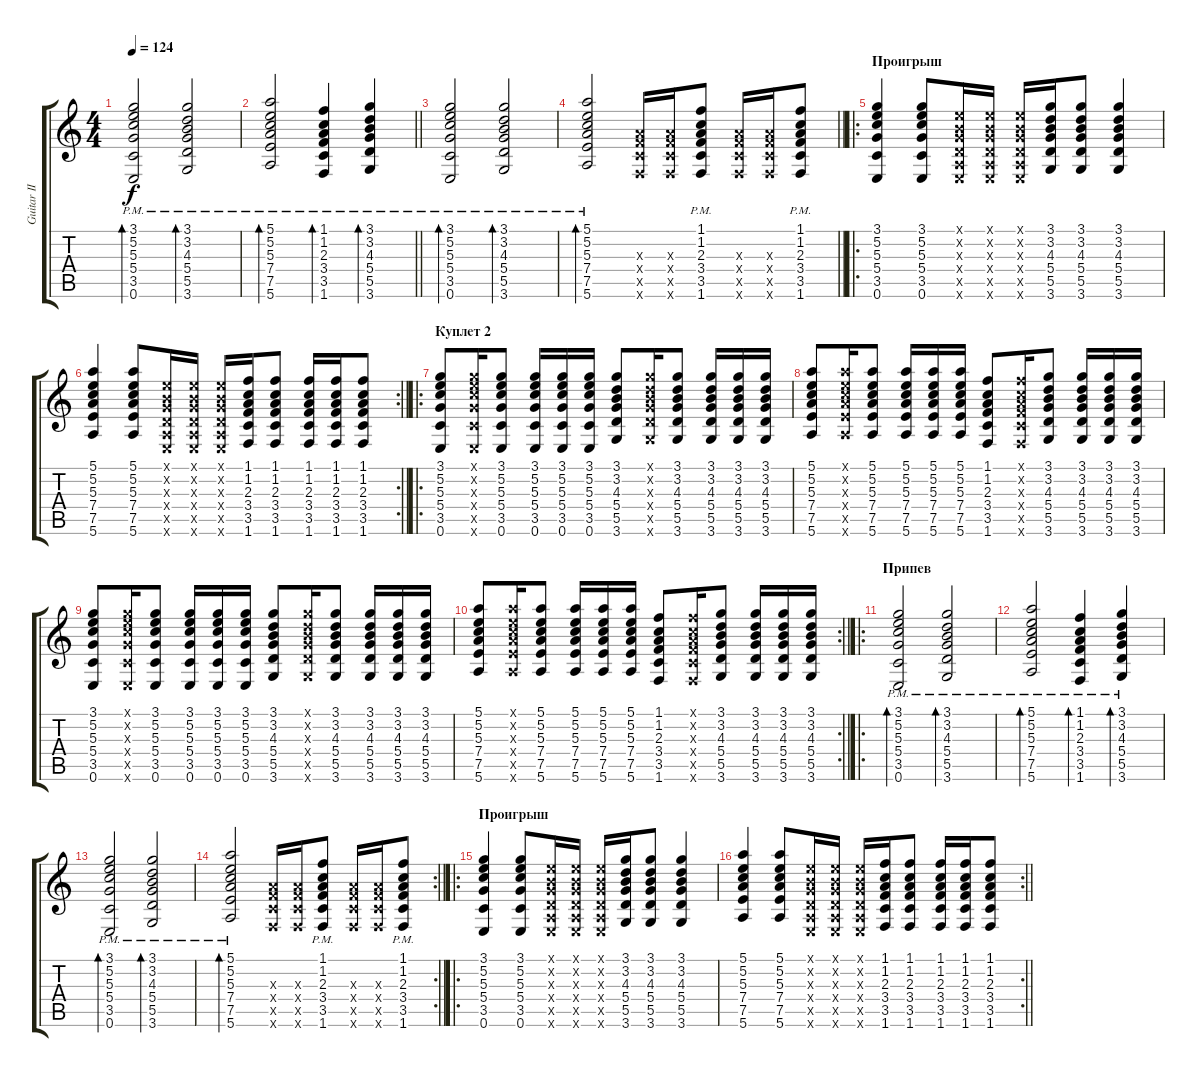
\track ("Guitar II" "Guitar II") {instrument electricguitarclean}
\staff {score tabs}
\tuning (E4 B3 G3 D3 A2 E2) {hide}
\ts (4 4)
\tempo 124
\clef g2
\ks c
(3.1{pm} 5.2{pm} 5.3 5.4 3.5 0.6).2{bd 120 dy f volume 8} (3.1{pm} 3.2 4.3 5.4 5.5 3.6).2{bd 120} |
\barLineRight lightlight
(5.1{pm} 5.2 5.3 7.4 7.5 5.6).2{bd 120} (1.1{pm} 1.2 2.3 3.4 3.5 1.6).4{bd 120} (3.1{pm} 3.2 4.3 5.4 5.5 3.6).4{bd 120} |
(3.1{pm} 5.2 5.3 5.4 3.5 0.6).2{bd 120} (3.1{pm} 3.2 4.3 5.4 5.5 3.6).2{bd 120} |
\barLineRight lightlight
(5.1{pm} 5.2 5.3 7.4 7.5 5.6).2{bd 120} (2.3{x} 3.4{x} 3.5{x} 1.6{x}).16 (2.3{x} 3.4{x} 3.5{x} 1.6{x}).16 (1.1{pm} 1.2 2.3 3.4 3.5 1.6).8 (2.3{x} 3.4{x} 3.5{x} 1.6{x}).16 (2.3{x} 3.4{x} 3.5{x} 1.6{x}).16 (1.1{pm} 1.2 2.3 3.4 3.5 1.6).8 |
\ro
\section ("" "Проигрыш")
(3.1 5.2 5.3 5.4 3.5 0.6).4{volume 10} (3.1 5.2 5.3 5.4 3.5 0.6).8 (0.1{x} 0.2{x} 0.3{x} 0.4{x} 0.5{x} 0.6{x}).16 (0.1{x} 0.2{x} 0.3{x} 0.4{x} 0.5{x} 0.6{x}).16 (0.1{x} 0.2{x} 0.3{x} 0.4{x} 0.5{x} 0.6{x}).16 (3.1 3.2 4.3 5.4 5.5 3.6).16 (3.1 3.2 4.3 5.4 5.5 3.6).8 (3.1 3.2 4.3 5.4 5.5 3.6).4 |
\rc 2
\barLineRight lightlight
(5.1 5.2 5.3 7.4 7.5 5.6).4 (5.1 5.2 5.3 7.4 7.5 5.6).8 (0.1{x} 0.2{x} 0.3{x} 0.4{x} 0.5{x} 0.6{x}).16 (0.1{x} 0.2{x} 0.3{x} 0.4{x} 0.5{x} 0.6{x}).16 (0.1{x} 0.2{x} 0.3{x} 0.4{x} 0.5{x} 0.6{x}).16 (1.1 1.2 2.3 3.4 3.5 1.6).16 (1.1 1.2 2.3 3.4 3.5 1.6).8 (1.1 1.2 2.3 3.4 3.5 1.6).16 (1.1 1.2 2.3 3.4 3.5 1.6).16 (1.1 1.2 2.3 3.4 3.5 1.6).8 |
\ro
\section ("" "Куплет 2")
(3.1 5.2 5.3 5.4 3.5 0.6).8 (3.1{x} 5.2{x} 5.3{x} 5.4{x} 3.5{x} 0.6{x}).16 (3.1 5.2 5.3 5.4 3.5 0.6).8 (3.1 5.2 5.3 5.4 3.5 0.6).16 (3.1 5.2 5.3 5.4 3.5 0.6).16 (3.1 5.2 5.3 5.4 3.5 0.6).16 (3.1 3.2 4.3 5.4 5.5 3.6).8 (3.1{x} 3.2{x} 4.3{x} 5.4{x} 5.5{x} 3.6{x}).16 (3.1 3.2 4.3 5.4 5.5 3.6).8 (3.1 3.2 4.3 5.4 5.5 3.6).16 (3.1 3.2 4.3 5.4 5.5 3.6).16 (3.1 3.2 4.3 5.4 5.5 3.6).16 |
(5.1 5.2 5.3 7.4 7.5 5.6).8 (5.1{x} 5.2{x} 5.3{x} 7.4{x} 7.5{x} 5.6{x}).16 (5.1 5.2 5.3 7.4 7.5 5.6).8 (5.1 5.2 5.3 7.4 7.5 5.6).16 (5.1 5.2 5.3 7.4 7.5 5.6).16 (5.1 5.2 5.3 7.4 7.5 5.6).16 (1.1 1.2 2.3 3.4 3.5 1.6).8 (1.1{x} 1.2{x} 2.3{x} 3.4{x} 3.5{x} 1.6{x}).16 (3.1 3.2 4.3 5.4 5.5 3.6).8 (3.1 3.2 4.3 5.4 5.5 3.6).16 (3.1 3.2 4.3 5.4 5.5 3.6).16 (3.1 3.2 4.3 5.4 5.5 3.6).16 |
(3.1 5.2 5.3 5.4 3.5 0.6).8 (3.1{x} 5.2{x} 5.3{x} 5.4{x} 3.5{x} 0.6{x}).16 (3.1 5.2 5.3 5.4 3.5 0.6).8 (3.1 5.2 5.3 5.4 3.5 0.6).16 (3.1 5.2 5.3 5.4 3.5 0.6).16 (3.1 5.2 5.3 5.4 3.5 0.6).16 (3.1 3.2 4.3 5.4 5.5 3.6).8 (3.1{x} 3.2{x} 4.3{x} 5.4{x} 5.5{x} 3.6{x}).16 (3.1 3.2 4.3 5.4 5.5 3.6).8 (3.1 3.2 4.3 5.4 5.5 3.6).16 (3.1 3.2 4.3 5.4 5.5 3.6).16 (3.1 3.2 4.3 5.4 5.5 3.6).16 |
\rc 2
\barLineRight lightlight
(5.1 5.2 5.3 7.4 7.5 5.6).8 (5.1{x} 5.2{x} 5.3{x} 7.4{x} 7.5{x} 5.6{x}).16 (5.1 5.2 5.3 7.4 7.5 5.6).8 (5.1 5.2 5.3 7.4 7.5 5.6).16 (5.1 5.2 5.3 7.4 7.5 5.6).16 (5.1 5.2 5.3 7.4 7.5 5.6).16 (1.1 1.2 2.3 3.4 3.5 1.6).8 (1.1{x} 1.2{x} 2.3{x} 3.4{x} 3.5{x} 1.6{x}).16 (3.1 3.2 4.3 5.4 5.5 3.6).8 (3.1 3.2 4.3 5.4 5.5 3.6).16 (3.1 3.2 4.3 5.4 5.5 3.6).16 (3.1 3.2 4.3 5.4 5.5 3.6).16 |
\ro
\section ("" "Припев")
(3.1{pm} 5.2{pm} 5.3 5.4 3.5 0.6).2{bd 120 volume 8} (3.1{pm} 3.2 4.3 5.4 5.5 3.6).2{bd 120} |
(5.1{pm} 5.2 5.3 7.4 7.5 5.6).2{bd 120} (1.1{pm} 1.2 2.3 3.4 3.5 1.6).4{bd 120} (3.1{pm} 3.2 4.3 5.4 5.5 3.6).4{bd 120} |
(3.1{pm} 5.2 5.3 5.4 3.5 0.6).2{bd 120} (3.1{pm} 3.2 4.3 5.4 5.5 3.6).2{bd 120} |
\rc 2
\barLineRight lightlight
(5.1{pm} 5.2 5.3 7.4 7.5 5.6).2{bd 120} (2.3{x} 3.4{x} 3.5{x} 1.6{x}).16 (2.3{x} 3.4{x} 3.5{x} 1.6{x}).16 (1.1{pm} 1.2 2.3 3.4 3.5 1.6).8 (2.3{x} 3.4{x} 3.5{x} 1.6{x}).16 (2.3{x} 3.4{x} 3.5{x} 1.6{x}).16 (1.1{pm} 1.2 2.3 3.4 3.5 1.6).8 |
\ro
\section ("" "Проигрыш")
(3.1 5.2 5.3 5.4 3.5 0.6).4{volume 10} (3.1 5.2 5.3 5.4 3.5 0.6).8 (0.1{x} 0.2{x} 0.3{x} 0.4{x} 0.5{x} 0.6{x}).16 (0.1{x} 0.2{x} 0.3{x} 0.4{x} 0.5{x} 0.6{x}).16 (0.1{x} 0.2{x} 0.3{x} 0.4{x} 0.5{x} 0.6{x}).16 (3.1 3.2 4.3 5.4 5.5 3.6).16 (3.1 3.2 4.3 5.4 5.5 3.6).8 (3.1 3.2 4.3 5.4 5.5 3.6).4 |
\rc 2
\barLineRight lightlight
(5.1 5.2 5.3 7.4 7.5 5.6).4 (5.1 5.2 5.3 7.4 7.5 5.6).8 (0.1{x} 0.2{x} 0.3{x} 0.4{x} 0.5{x} 0.6{x}).16 (0.1{x} 0.2{x} 0.3{x} 0.4{x} 0.5{x} 0.6{x}).16 (0.1{x} 0.2{x} 0.3{x} 0.4{x} 0.5{x} 0.6{x}).16 (1.1 1.2 2.3 3.4 3.5 1.6).16 (1.1 1.2 2.3 3.4 3.5 1.6).8 (1.1 1.2 2.3 3.4 3.5 1.6).16 (1.1 1.2 2.3 3.4 3.5 1.6).16 (1.1 1.2 2.3 3.4 3.5 1.6).8
